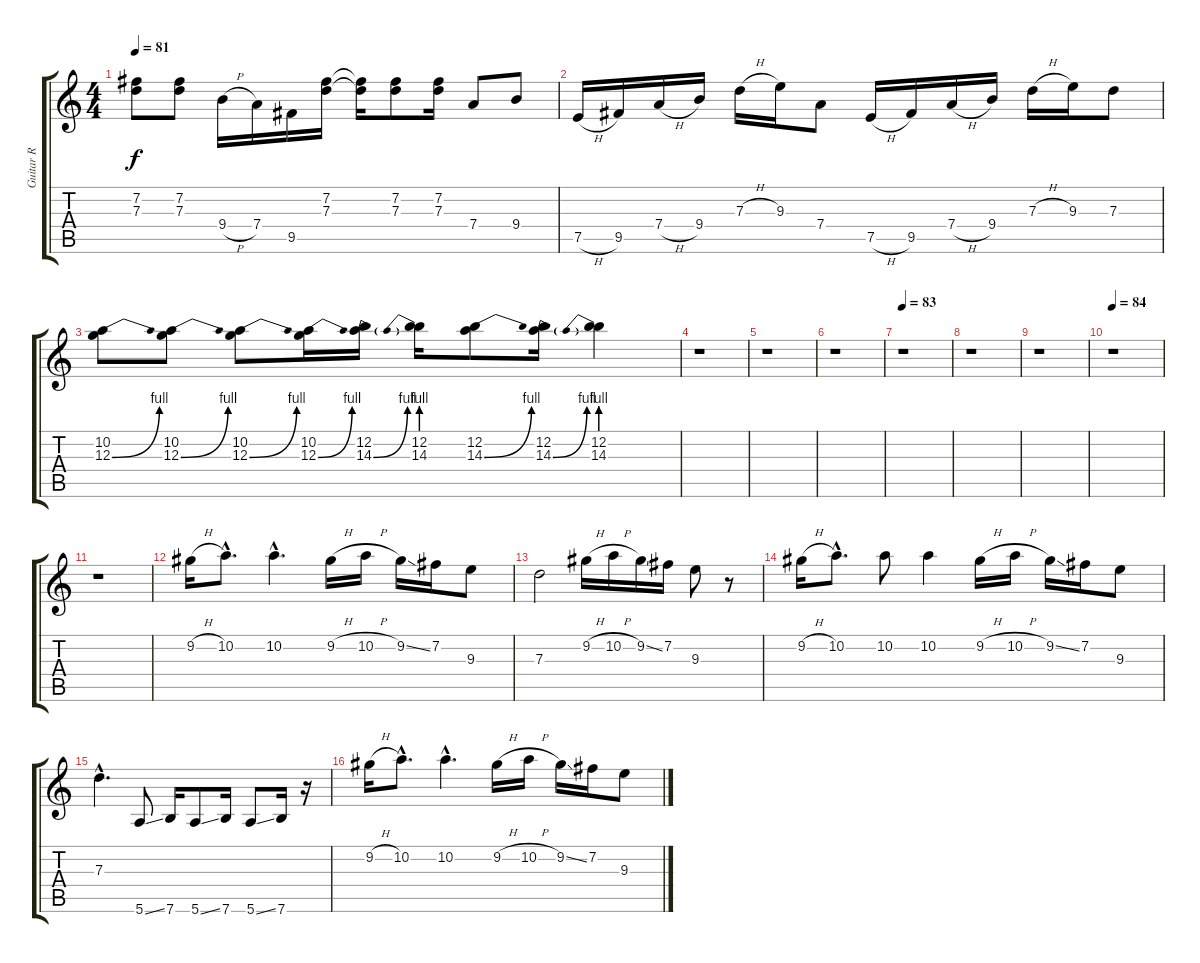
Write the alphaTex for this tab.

\track ("Guitar R" "Guitar R") {instrument overdrivenguitar}
\staff {score tabs}
\tuning (E4 B3 G3 D3 A2 E2) {hide}
\ts (4 4)
\tempo 81
\clef g2
\ks c
(7.2 7.3).8{dy f} (7.2 7.3).8 9.4{h}.16 7.4.16 9.5.16 (7.2 7.3).16 (7.2{t} 7.3{t}).16 (7.2 7.3).8 (7.2 7.3).16 7.4.8 9.4.8 |
7.5{h}.16 9.5.16 7.4{h}.16 9.4.16 7.3{h}.16 9.3.16 7.4.8 7.5{h}.16 9.5.16 7.4{h}.16 9.4.16 7.3{h}.16 9.3.16 7.3.8 |
(10.2 12.3{be (bend 0 0 60 4)}).8 (10.2 12.3{be (bend 0 0 60 4)}).8 (10.2 12.3{be (bend 0 0 60 4)}).8 (10.2 12.3{be (bend 0 0 60 4)}).16 (12.2 14.3{be (bend 0 0 60 4)}).16 (12.2 14.3{be (prebend 0 4 60 4)}).16 (12.2 14.3{be (bend 0 0 60 4)}).8 (12.2 14.3{be (bend 0 0 60 4)}).16 (12.2 14.3{be (prebend 0 4 60 4)}).4 |
r.1 |
r.1 |
r.1 |
\tempo 83
r.1 |
r.1 |
r.1 |
\tempo 84
r.1 |
r.1 |
9.2{h}.16{instrument acousticguitarnylon} 10.2{hac}.8{d} 10.2{hac}.4{d} 9.2{h}.16 10.2{h}.16 9.2{ss}.16 7.2.16 9.3.8 |
7.3.2 9.2{h}.16 10.2{h}.16 9.2{ss}.16 7.2.16 9.3.8 r.8 |
9.2{h}.16 10.2{hac}.8{d} 10.2.8 10.2.4 9.2{h}.16 10.2{h}.16 9.2{ss}.16 7.2.16 9.3.8 |
7.3{hac}.4{d} 5.6{ss}.8 7.6.16 5.6{ss}.8 7.6.16 5.6{ss}.8 7.6.16 r.16 |
9.2{h}.16 10.2{hac}.8{d} 10.2{hac}.4{d} 9.2{h}.16 10.2{h}.16 9.2{ss}.16 7.2.16 9.3.8
